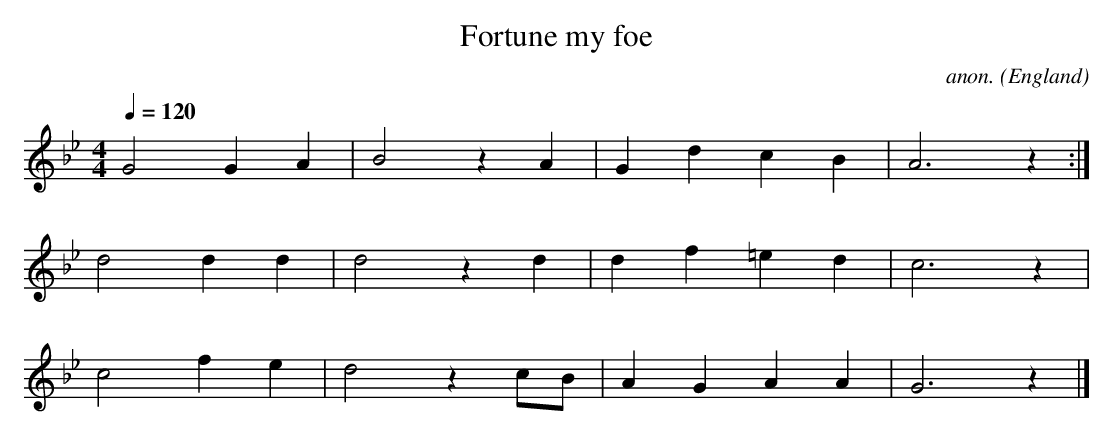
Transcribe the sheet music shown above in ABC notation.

X:1
T:Fortune my foe
C:anon.
O:England
M:4/4
L:1/4
Q:120
K:Gm
G2 GA|B2 zA|Gd cB|A3z:|
d2 dd|d2 zd|df =ed|c3z|
c2 fe|d2 zc/B/|AG AA|G3z|]
